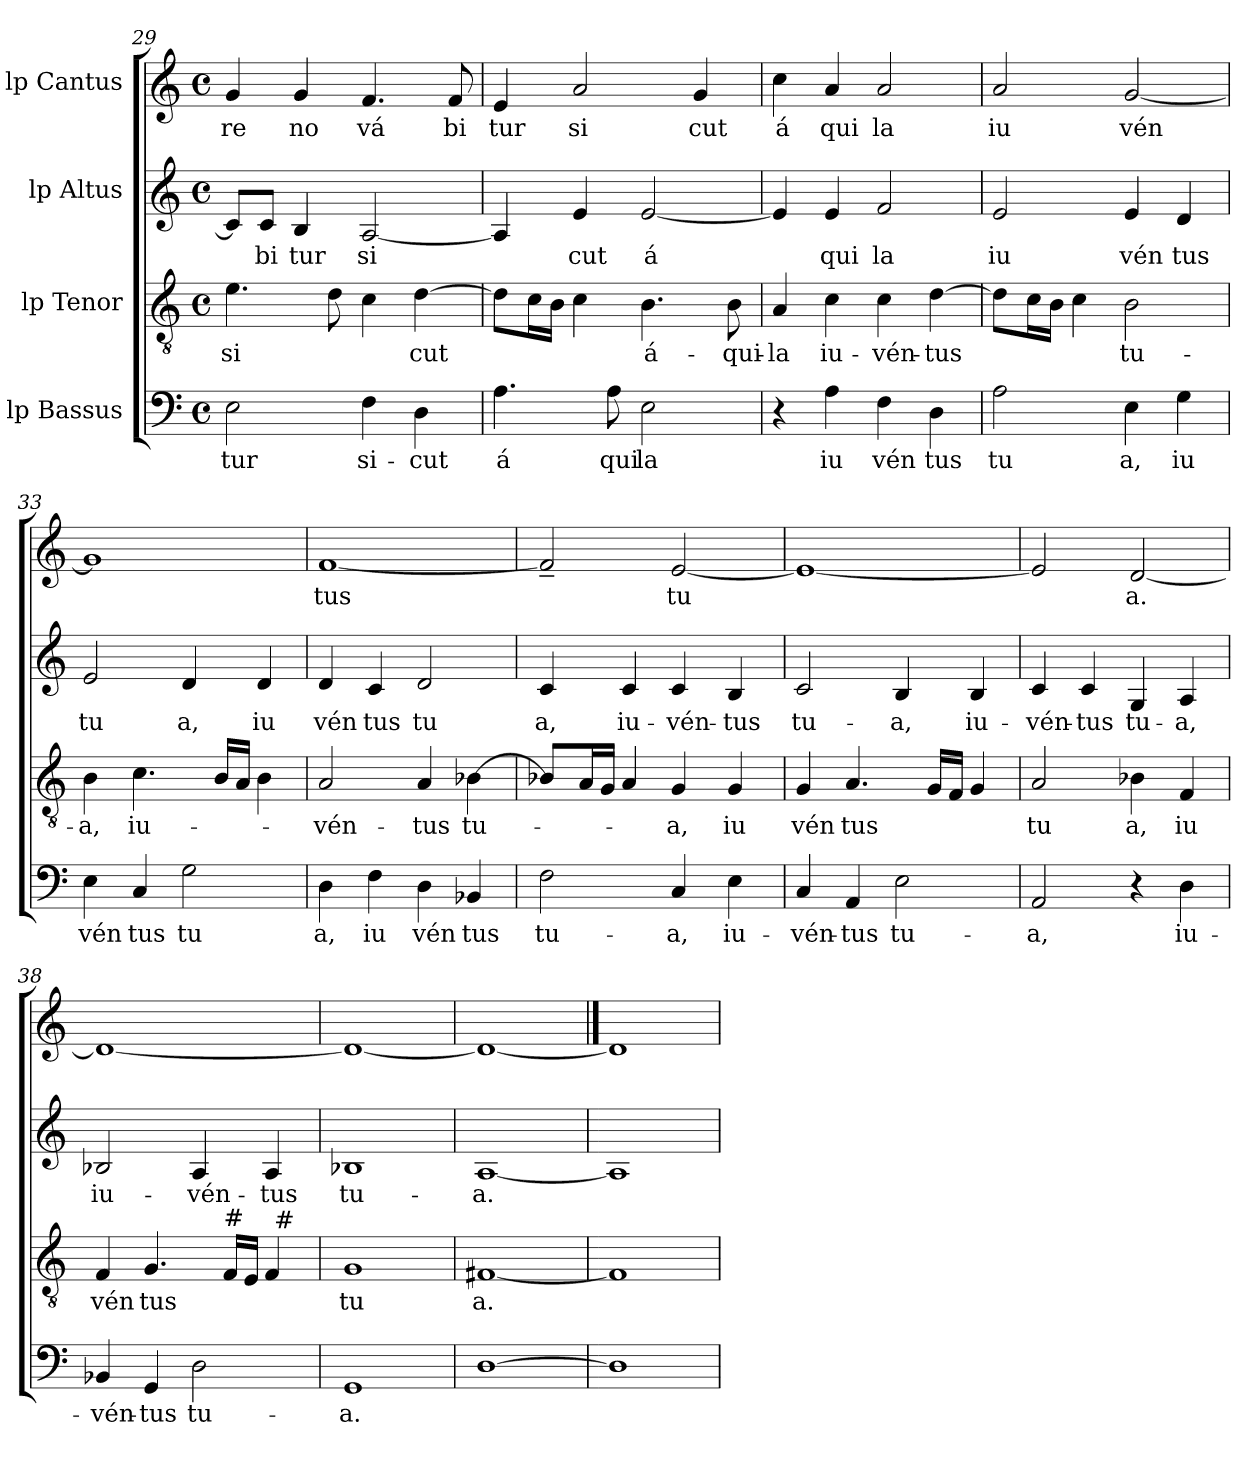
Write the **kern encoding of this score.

**kern	**text	**kern	**text	**kern	**text	**kern	**text
*part4	*part4	*part3	*part3	*part2	*part2	*part1	*part1
*staff4	*staff4	*staff3	*staff3	*staff2	*staff2	*staff1	*staff1
*I"lp Bassus	*	*I"lp Tenor	*	*I"lp Altus	*	*I"lp Cantus	*
*clefF4	*	*clefGv2	*	*clefG2	*	*clefG2	*
*M4/4	*	*M4/4	*	*M4/4	*	*M4/4	*
*met(c)	*	*met(c)	*	*met(c)	*	*met(c)	*
=29	=29	=29	=29	=29	=29	=29	=29
!	!LO:LY:b:cj	!	!LO:LY:b:cj	!	!	!	!LO:LY:b:cj
2E\	-tur	4.e\	si	8c/L]	.	4g/	re
!	!	!	!	!	!LO:LY:b:cj	!	!
.	.	.	.	8c/J	bi	.	.
!	!	!	!	!	!LO:LY:b:cj	!	!LO:LY:b:cj
.	.	.	.	4B/	tur	4g/	no
.	.	8d\	.	.	.	.	.
!	!LO:LY:b:cj	!	!	!	!LO:LY:b:cj	!	!LO:LY:b:cj
4F\	si-	4c\	.	[>2A/	si	4.f/	vá
!	!LO:LY:b:cj	!	!LO:LY:b	!	!	!	!
4D\	-cut	[>4d\	cut	.	.	.	.
!	!	!	!	!	!	!	!LO:LY:b:cj
.	.	.	.	.	.	8f/	bi
!!LO:LB:g=z
=30	=30	=30	=30	=30	=30	=30	=30
!	!LO:LY:b:cj	!	!	!	!	!	!LO:LY:b:cj
4.A\	á	8d\L]	.	4A/]	.	4e/	tur
.	.	16c\	.	.	.	.	.
.	.	16B\J	.	.	.	.	.
!	!	!	!	!	!LO:LY:b:cj	!	!LO:LY:b:cj
.	.	4c\	.	4e/	cut	2a/	si
!	!LO:LY:b:cj	!	!	!	!	!	!
8A\	qui	.	.	.	.	.	.
!	!LO:LY:b:cj	!	!LO:LY:b:cj	!	!LO:LY:b:cj	!	!
2E\	la	4.B\	á-	[<2e/	á	.	.
!	!	!	!	!	!	!	!LO:LY:b:cj
.	.	.	.	.	.	4g/	cut
!	!	!	!LO:LY:b:cj	!	!	!	!
.	.	8B\	-qui-	.	.	.	.
=31	=31	=31	=31	=31	=31	=31	=31
!	!	!	!LO:LY:b:cj	!	!	!	!LO:LY:b:cj
4r	.	4A/	-la	4e/]	.	4cc\	á
!	!LO:LY:b:cj	!	!LO:LY:b:cj	!	!LO:LY:b:cj	!	!LO:LY:b:cj
4A\	iu	4c\	iu-	4e/	qui	4a/	qui
!	!LO:LY:b:cj	!	!LO:LY:b:cj	!	!LO:LY:b:cj	!	!LO:LY:b:cj
4F\	vén	4c\	-vén-	2f/	la	2a/	la
!	!LO:LY:b:cj	!	!LO:LY:b	!	!	!	!
4D\	tus	[>4d\	-tus	.	.	.	.
=32	=32	=32	=32	=32	=32	=32	=32
!	!LO:LY:b:cj	!	!	!	!LO:LY:b:cj	!	!LO:LY:b:cj
2A\	tu	8d\L]	.	2e/	iu	2a/	iu
.	.	16c\	.	.	.	.	.
.	.	16B\J	.	.	.	.	.
.	.	4c\	.	.	.	.	.
!	!LO:LY:b:cj	!	!LO:LY:b:cj	!	!LO:LY:b:cj	!	!LO:LY:b:cj
4E\	a,	2B\	tu-	4e/	vén	[<2g/	vén
!	!LO:LY:b:cj	!	!	!	!LO:LY:b:cj	!	!
4G\	iu	.	.	4d/	tus	.	.
=33	=33	=33	=33	=33	=33	=33	=33
!	!LO:LY:b:cj	!	!LO:LY:b:cj	!	!LO:LY:b:cj	!	!
4E\	vén	4B\	-a,	2e/	tu	1g]	.
!	!LO:LY:b:cj	!	!LO:LY:b:cj	!	!	!	!
4C/	tus	4.c\	iu-	.	.	.	.
!	!LO:LY:b:cj	!	!	!	!LO:LY:b:cj	!	!
2G\	tu	.	.	4d/	a,	.	.
.	.	16B/L	.	.	.	.	.
.	.	16A/J	.	.	.	.	.
!	!	!	!	!	!LO:LY:b:cj	!	!
.	.	4B\	.	4d/	iu	.	.
=34	=34	=34	=34	=34	=34	=34	=34
!	!LO:LY:b:cj	!	!LO:LY:b:cj	!	!LO:LY:b:cj	!	!LO:LY:b:cj
4D\	a,	2A/	-vén-	4d/	vén	[>1f	tus
!	!LO:LY:b:cj	!	!	!	!LO:LY:b:cj	!	!
4F\	iu	.	.	4c/	tus	.	.
!	!LO:LY:b:cj	!	!LO:LY:b:cj	!	!LO:LY:b:cj	!	!
4D\	vén	4A/	-tus	2d/	tu	.	.
!	!LO:LY:b:cj	!	!LO:LY:b:cj	!	!	!	!
4BB-X/	tus	[>4B-X\	tu-	.	.	.	.
!!LO:LB:g=z
=35	=35	=35	=35	=35	=35	=35	=35
!	!LO:LY:b:cj	!	!	!	!LO:LY:b:cj	!	!
*	*	*^	*	*	*	*	*
2F\	tu-	8B-X/L]	64ryy	.	4c/	a,	2f~</]	.
.	.	.	2ryy	.	.	.	.	.
.	.	16A/	.	.	.	.	.	.
.	.	16G/J	.	.	.	.	.	.
!	!	!	!	!	!	!LO:LY:b:cj	!	!
.	.	4A/	.	.	4c/	iu-	.	.
!	!LO:LY:b:cj	!	!	!LO:LY:b:cj	!	!LO:LY:b:cj	!	!LO:LY:b:cj
4C/	-a,	4G/	.	-a,	4c/	-vén-	[<2e/	tu
.	.	.	4ryy	.	.	.	.	.
!	!LO:LY:b:cj	!	!	!LO:LY:b:cj	!	!LO:LY:b:cj	!	!
4E\	iu-	4G/	.	iu	4B/	-tus	.	.
.	.	.	8...ryy	.	.	.	.	.
=36	=36	=36	=36	=36	=36	=36	=36	=36
!	!LO:LY:b:cj	!	!	!LO:LY:b:cj	!	!LO:LY:b:cj	!	!
*	*	*v	*v	*	*	*	*	*
4C/	-vén-	4G/	vén	2c/	tu-	1e_<	.
!	!LO:LY:b:cj	!	!LO:LY:b	!	!	!	!
4AA/	-tus	4.A/	tus	.	.	.	.
!	!LO:LY:b:cj	!	!	!	!LO:LY:b:cj	!	!
2E\	tu-	.	.	4B/	-a,	.	.
.	.	16G/L	.	.	.	.	.
.	.	16F/J	.	.	.	.	.
!	!	!	!	!	!LO:LY:b:cj	!	!
.	.	4G/	.	4B/	iu-	.	.
=37	=37	=37	=37	=37	=37	=37	=37
!	!LO:LY:b:cj	!	!LO:LY:b:cj	!	!LO:LY:b:cj	!	!
2AA/	-a,	2A/	tu	4c/	-vén-	2e/]	.
!	!	!	!	!	!LO:LY:b:cj	!	!
.	.	.	.	4c/	-tus	.	.
!	!	!	!LO:LY:b:cj	!	!LO:LY:b:cj	!	!LO:LY:b:cj
4r	.	4B-X\	a,	4G/	tu-	[<2d/	a.
!	!LO:LY:b:cj	!	!LO:LY:b:cj	!	!LO:LY:b:cj	!	!
4D\	iu-	4F/	iu	4A/	-a,	.	.
=38	=38	=38	=38	=38	=38	=38	=38
!	!LO:LY:b:cj	!	!LO:LY:b:cj	!	!LO:LY:b:cj	!	!
*	*	*^	*	*	*	*	*
4BB-X/	-vén-	4F/	2ryy	vén	2B-X/	iu-	1d_<	.
!	!LO:LY:b:cj	!	!	!LO:LY:b	!	!	!	!
4GG/	-tus	4.G/	.	tus	.	.	.	.
!	!LO:LY:b:cj	!	!	!	!	!LO:LY:b:cj	!	!
2D\	tu-	.	4ryy	.	4A/	-vén-	.	.
!	!	!LO:TX:a:t=#	!	!	!	!	!	!
.	.	16F/L	.	.	.	.	.	.
.	.	16E/J	.	.	.	.	.	.
!	!	!	!	!	!	!LO:LY:b:cj	!	!
.	.	4F/	64ryy	.	4A/	-tus	.	.
!	!	!	!LO:TX:a:t=#	!	!	!	!	!
.	.	.	8...ryy	.	.	.	.	.
=39	=39	=39	=39	=39	=39	=39	=39	=39
!	!LO:LY:b:cj	!	!	!LO:LY:b:cj	!	!LO:LY:b:cj	!	!
*	*	*v	*v	*	*	*	*	*
1GG	-a.	1G	tu	1B-X	tu-	1d_<	.
=40	=40	=40	=40	=40	=40	=40	=40
!	!	!	!LO:LY:b	!	!LO:LY:b	!	!
[1D	.	[1F#X	a.	[1A	-a.	1d_	.
=41	==41	=41	==41	=41	==41	==41	==41
1D]	.	1F#]	.	1A]	.	1d]	.
=	=	=	=	=	=	=	=
*-	*-	*-	*-	*-	*-	*-	*-
